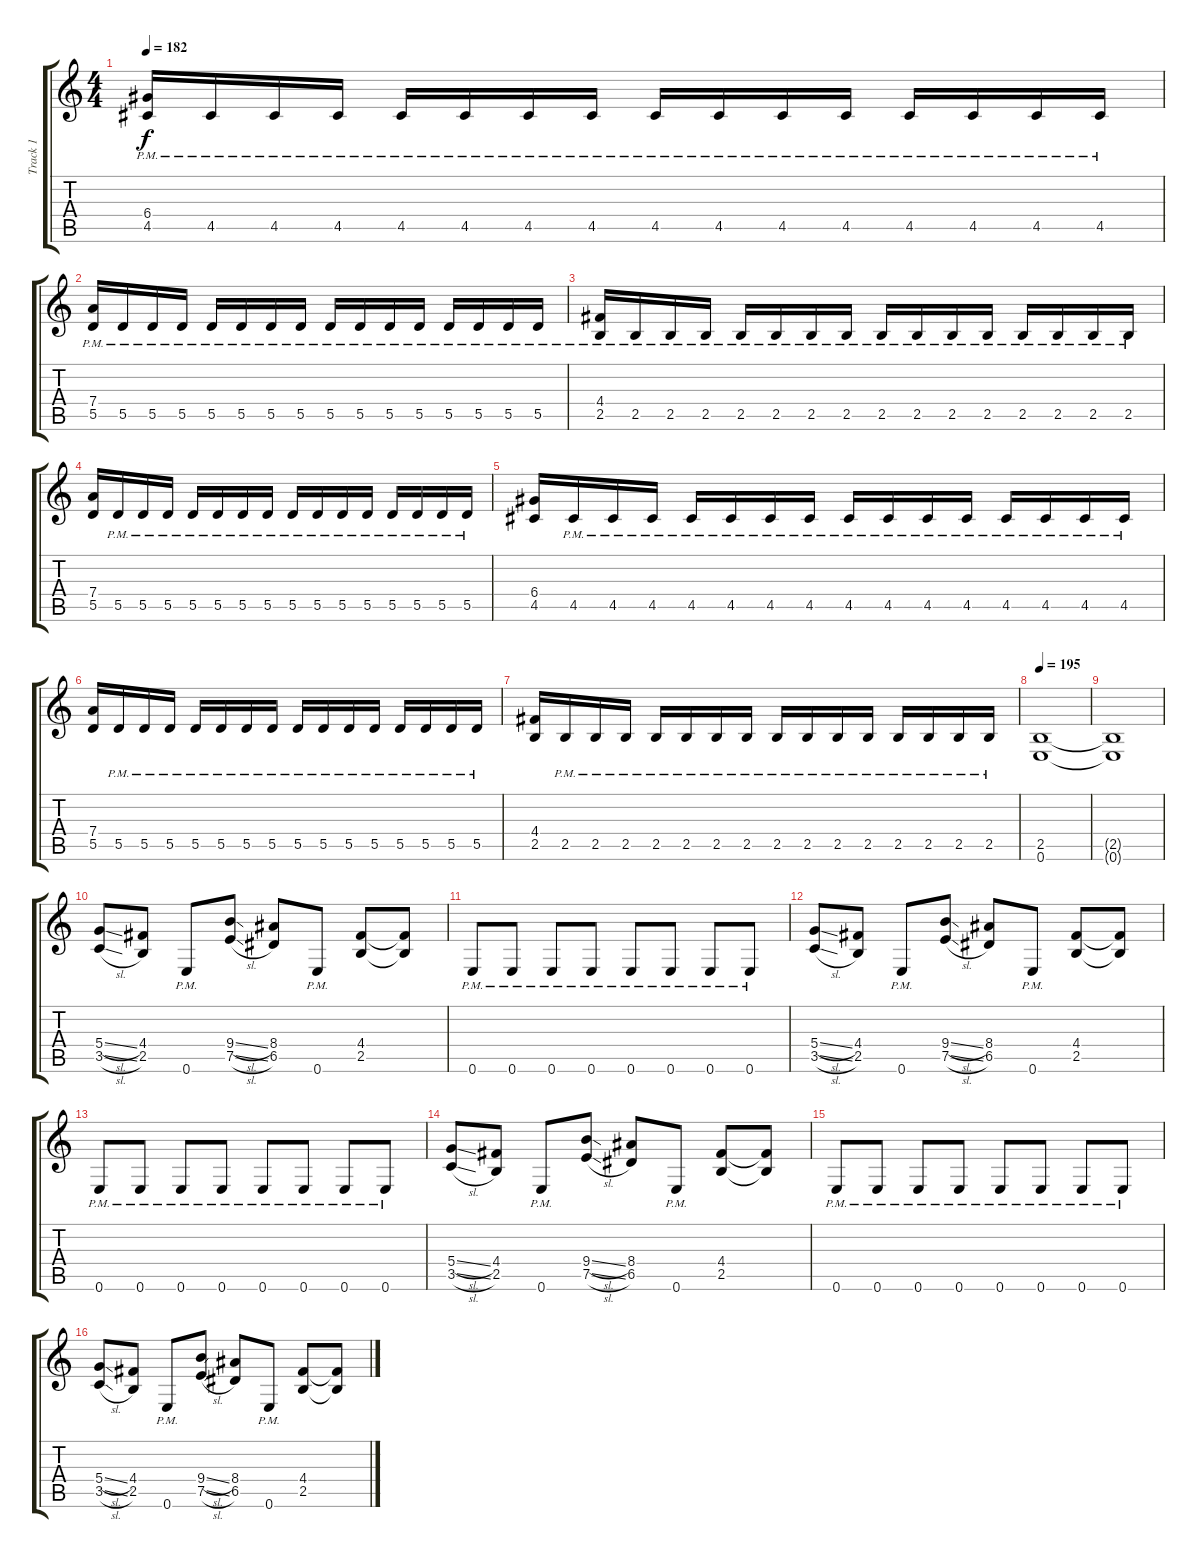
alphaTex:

\track ("Track 1" "Track 1") {instrument distortionguitar}
\staff {score tabs}
\tuning (E4 B3 G3 D3 A2 E2) {hide}
\ts (4 4)
\tempo 182
\clef g2
\ks c
(6.4 4.5{pm}).16{dy f} 4.5{pm}.16 4.5{pm}.16 4.5{pm}.16 4.5{pm}.16 4.5{pm}.16 4.5{pm}.16 4.5{pm}.16 4.5{pm}.16 4.5{pm}.16 4.5{pm}.16 4.5{pm}.16 4.5{pm}.16 4.5{pm}.16 4.5{pm}.16 4.5{pm}.16 |
(7.4 5.5{pm}).16 5.5{pm}.16 5.5{pm}.16 5.5{pm}.16 5.5{pm}.16 5.5{pm}.16 5.5{pm}.16 5.5{pm}.16 5.5{pm}.16 5.5{pm}.16 5.5{pm}.16 5.5{pm}.16 5.5{pm}.16 5.5{pm}.16 5.5{pm}.16 5.5{pm}.16 |
(4.4 2.5{pm}).16 2.5{pm}.16 2.5{pm}.16 2.5{pm}.16 2.5{pm}.16 2.5{pm}.16 2.5{pm}.16 2.5{pm}.16 2.5{pm}.16 2.5{pm}.16 2.5{pm}.16 2.5{pm}.16 2.5{pm}.16 2.5{pm}.16 2.5{pm}.16 2.5{pm}.16 |
(7.4 5.5).16 5.5{pm}.16 5.5{pm}.16 5.5{pm}.16 5.5{pm}.16 5.5{pm}.16 5.5{pm}.16 5.5{pm}.16 5.5{pm}.16 5.5{pm}.16 5.5{pm}.16 5.5{pm}.16 5.5{pm}.16 5.5{pm}.16 5.5{pm}.16 5.5{pm}.16 |
(6.4 4.5).16 4.5{pm}.16 4.5{pm}.16 4.5{pm}.16 4.5{pm}.16 4.5{pm}.16 4.5{pm}.16 4.5{pm}.16 4.5{pm}.16 4.5{pm}.16 4.5{pm}.16 4.5{pm}.16 4.5{pm}.16 4.5{pm}.16 4.5{pm}.16 4.5{pm}.16 |
(7.4 5.5).16 5.5{pm}.16 5.5{pm}.16 5.5{pm}.16 5.5{pm}.16 5.5{pm}.16 5.5{pm}.16 5.5{pm}.16 5.5{pm}.16 5.5{pm}.16 5.5{pm}.16 5.5{pm}.16 5.5{pm}.16 5.5{pm}.16 5.5{pm}.16 5.5{pm}.16 |
(4.4 2.5).16 2.5{pm}.16 2.5{pm}.16 2.5{pm}.16 2.5{pm}.16 2.5{pm}.16 2.5{pm}.16 2.5{pm}.16 2.5{pm}.16 2.5{pm}.16 2.5{pm}.16 2.5{pm}.16 2.5{pm}.16 2.5{pm}.16 2.5{pm}.16 2.5{pm}.16 |
\tempo 195
(2.5 0.6).1 |
(2.5{t} 0.6{t}).1 |
(5.4{sl} 3.5{sl}).8 (4.4 2.5).8 0.6{pm}.8 (9.4{sl} 7.5{sl}).8 (8.4 6.5).8 0.6{pm}.8 (4.4 2.5).8 (4.4{t} 2.5{t}).8 |
0.6{pm}.8 0.6{pm}.8 0.6{pm}.8 0.6{pm}.8 0.6{pm}.8 0.6{pm}.8 0.6{pm}.8 0.6{pm}.8 |
(5.4{sl} 3.5{sl}).8 (4.4 2.5).8 0.6{pm}.8 (9.4{sl} 7.5{sl}).8 (8.4 6.5).8 0.6{pm}.8 (4.4 2.5).8 (4.4{t} 2.5{t}).8 |
0.6{pm}.8 0.6{pm}.8 0.6{pm}.8 0.6{pm}.8 0.6{pm}.8 0.6{pm}.8 0.6{pm}.8 0.6{pm}.8 |
(5.4{sl} 3.5{sl}).8 (4.4 2.5).8 0.6{pm}.8 (9.4{sl} 7.5{sl}).8 (8.4 6.5).8 0.6{pm}.8 (4.4 2.5).8 (4.4{t} 2.5{t}).8 |
0.6{pm}.8 0.6{pm}.8 0.6{pm}.8 0.6{pm}.8 0.6{pm}.8 0.6{pm}.8 0.6{pm}.8 0.6{pm}.8 |
(5.4{sl} 3.5{sl}).8 (4.4 2.5).8 0.6{pm}.8 (9.4{sl} 7.5{sl}).8 (8.4 6.5).8 0.6{pm}.8 (4.4 2.5).8 (4.4{t} 2.5{t}).8
